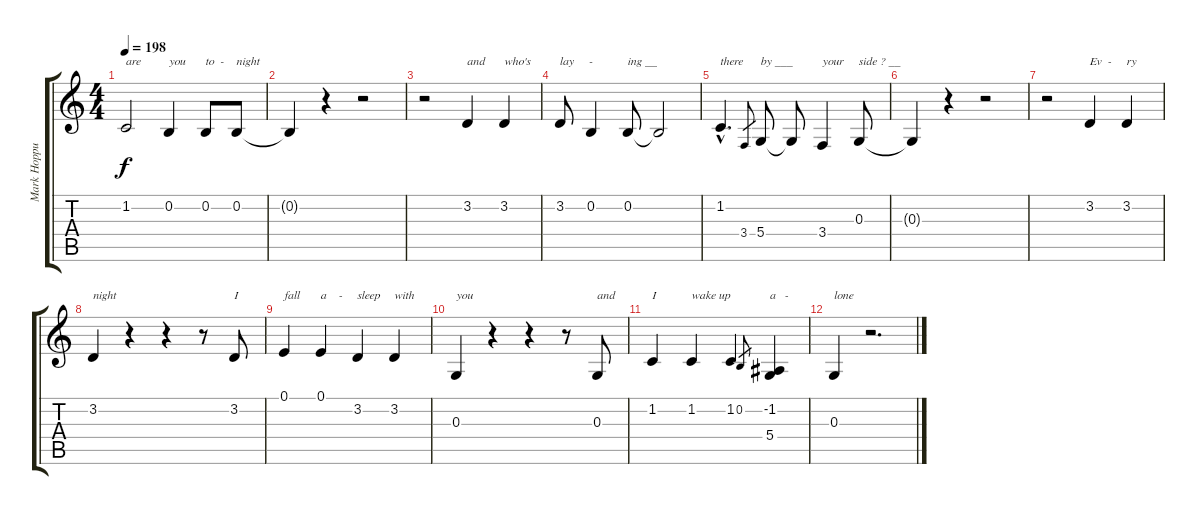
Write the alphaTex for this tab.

\track ("Mark Hoppus: Vocals" "Mark Hoppu") {instrument altosax}
\staff {score tabs}
\tuning (E4 B3 G3 D3 A2 E2) {hide}
\ts (4 4)
\tempo 198
\clef g2
\ks c
1.2.2{txt "are" dy f} 0.2.4{txt "you"} 0.2.8{txt "to  -"} 0.2.8{txt "night"} |
0.2{t}.4 r.4 r.2 |
r.2 3.2.4{txt "and"} 3.2.4{txt "who's"} |
3.2.8{txt "lay     - "} 0.2.4 0.2.8{txt "ing __"} 0.2{t}.2 |
1.2{hac}.4{d txt "there"} 3.4.8{gr} 5.4.8{txt "by ___"} 5.4{t}.8 3.4.4{txt "your"} 0.3.8{txt "side ? __"} |
0.3{t}.4 r.4 r.2 |
r.2 3.2.4{txt "Ev  -"} 3.2.4{txt "ry"} |
3.2.4{txt "night"} r.4 r.4 r.8 3.2.8{txt "I"} |
0.1.4{txt "fall"} 0.1.4{txt "a    -"} 3.2.4{txt "sleep"} 3.2.4{txt "with"} |
0.3.4{txt "you"} r.4 r.4 r.8 0.3.8{txt "and"} |
1.2.4{txt "I"} 1.2.4{txt "wake up"} 1.2.4 0.2.8{gr} (-1.2 5.4).4{txt "a   - "} |
0.3.4{txt "lone"} r.2{d}
